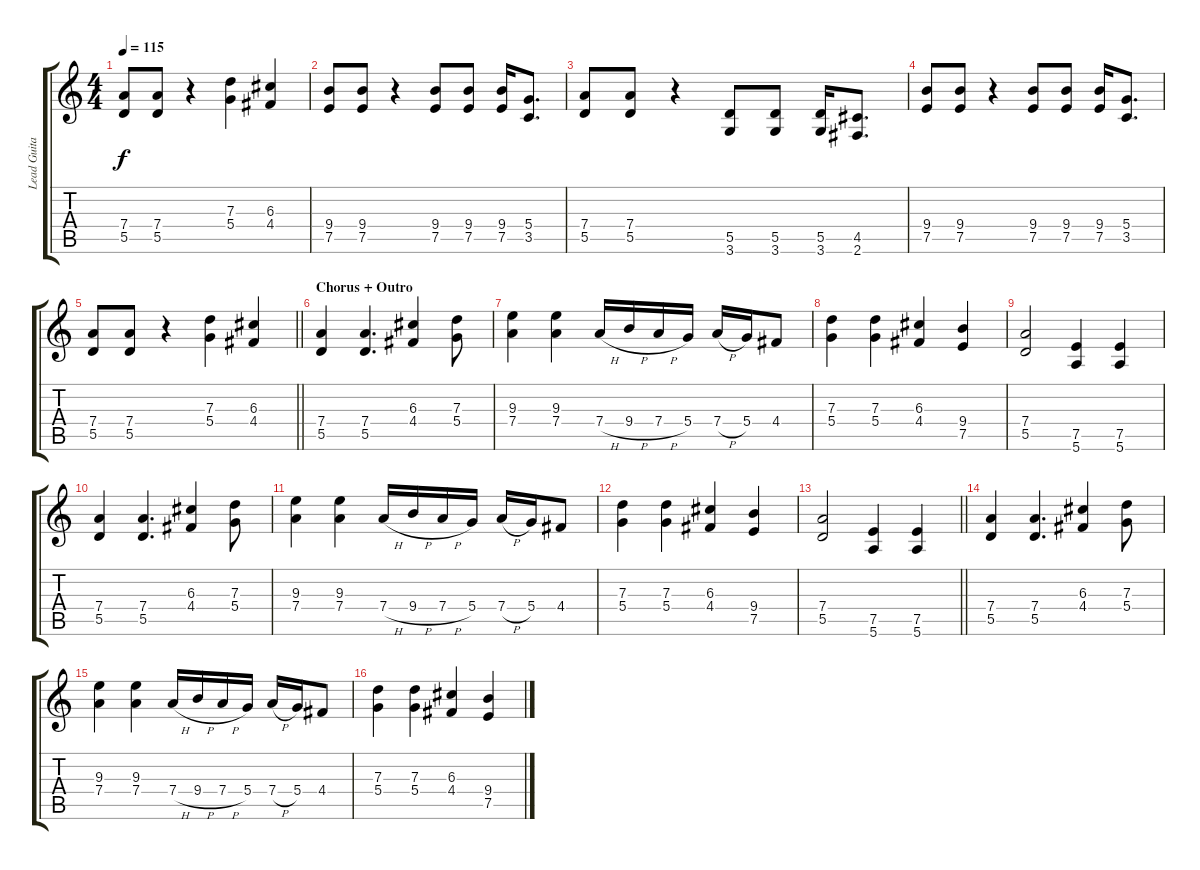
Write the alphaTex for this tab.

\track ("Lead Guitar" "Lead Guita") {instrument distortionguitar}
\staff {score tabs}
\tuning (E4 B3 G3 D3 A2 E2) {hide}
\ts (4 4)
\tempo 115
\clef g2
\ks c
(7.4 5.5).8{dy f} (7.4 5.5).8 r.4 (7.3 5.4).4 (6.3 4.4).4 |
(9.4 7.5).8 (9.4 7.5).8 r.4 (9.4 7.5).8 (9.4 7.5).8 (9.4 7.5).16 (5.4 3.5).8{d} |
(7.4 5.5).8 (7.4 5.5).8 r.4 (5.5 3.6).8 (5.5 3.6).8 (5.5 3.6).16 (4.5 2.6).8{d} |
(9.4 7.5).8 (9.4 7.5).8 r.4 (9.4 7.5).8 (9.4 7.5).8 (9.4 7.5).16 (5.4 3.5).8{d} |
\barLineRight lightlight
(7.4 5.5).8 (7.4 5.5).8 r.4 (7.3 5.4).4 (6.3 4.4).4 |
\section ("" "Chorus + Outro")
(7.4 5.5).4 (7.4 5.5).4{d} (6.3 4.4).4 (7.3 5.4).8 |
(9.3 7.4).4 (9.3 7.4).4 7.4{h}.16 9.4{h}.16 7.4{h}.16 5.4.16 7.4{h}.16 5.4.16 4.4.8 |
(7.3 5.4).4 (7.3 5.4).4 (6.3 4.4).4 (9.4 7.5).4 |
(7.4 5.5).2 (7.5 5.6).4 (7.5 5.6).4 |
(7.4 5.5).4 (7.4 5.5).4{d} (6.3 4.4).4 (7.3 5.4).8 |
(9.3 7.4).4 (9.3 7.4).4 7.4{h}.16 9.4{h}.16 7.4{h}.16 5.4.16 7.4{h}.16 5.4.16 4.4.8 |
(7.3 5.4).4 (7.3 5.4).4 (6.3 4.4).4 (9.4 7.5).4 |
\barLineRight lightlight
(7.4 5.5).2 (7.5 5.6).4 (7.5 5.6).4 |
(7.4 5.5).4 (7.4 5.5).4{d} (6.3 4.4).4 (7.3 5.4).8 |
(9.3 7.4).4 (9.3 7.4).4 7.4{h}.16 9.4{h}.16 7.4{h}.16 5.4.16 7.4{h}.16 5.4.16 4.4.8 |
(7.3 5.4).4 (7.3 5.4).4 (6.3 4.4).4 (9.4 7.5).4
